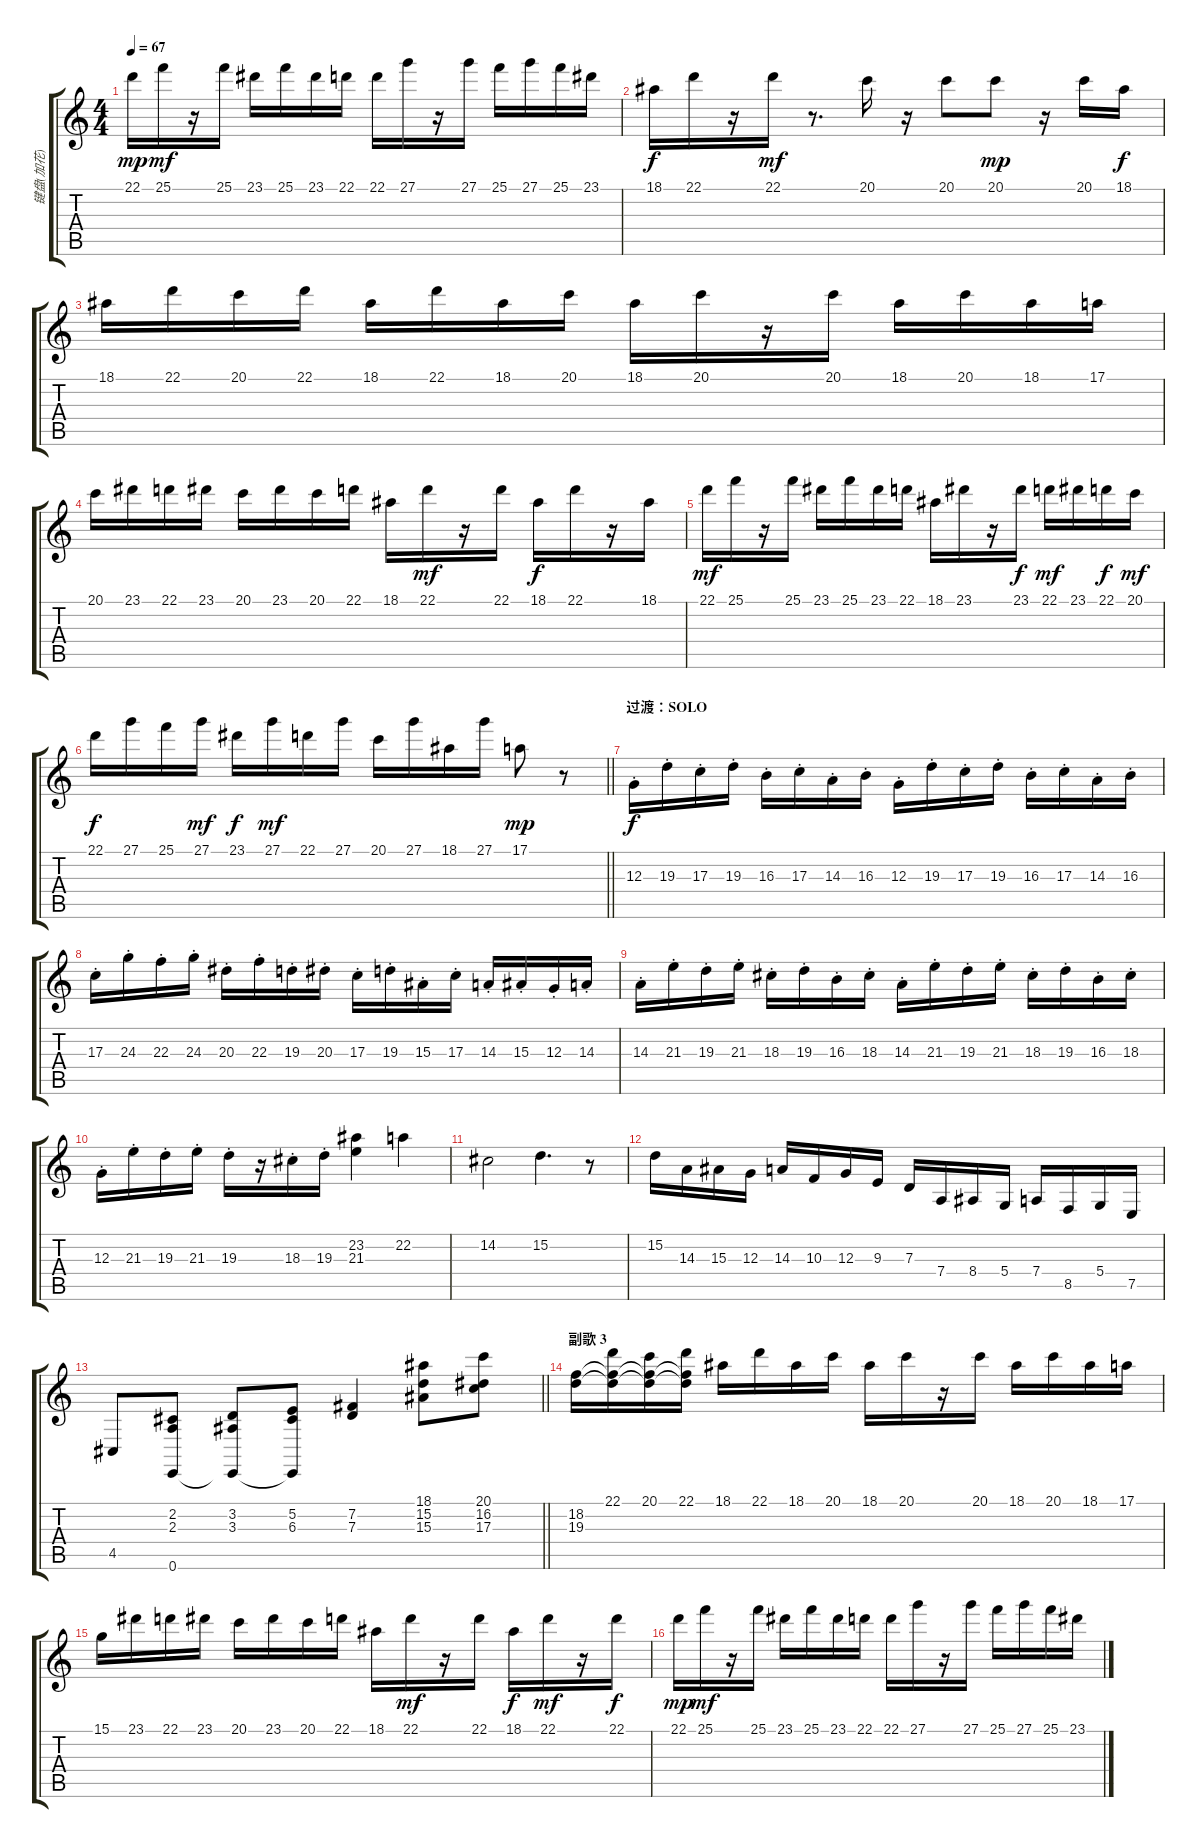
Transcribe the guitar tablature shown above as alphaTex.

\track ("键盘(加花) " "键盘(加花) ") {instrument acousticgrandpiano}
\staff {score tabs}
\tuning (E4 B3 G3 D3 A2 E2) {hide}
\ts (4 4)
\tempo 67
\clef g2
\ks c
22.1.16{dy mp} 25.1.16{dy mf} r.16 25.1.16 23.1.16 25.1.16 23.1.16 22.1.16 22.1.16 27.1.16 r.16 27.1.16 25.1.16 27.1.16 25.1.16 23.1.16 |
18.1.16{dy f} 22.1.16 r.16 22.1.16{dy mf} r.8{d} 20.1.16 r.16 20.1.8 20.1.8{dy mp} r.16 20.1.16 18.1.16{dy f} |
18.1.16 22.1.16 20.1.16 22.1.16 18.1.16 22.1.16 18.1.16 20.1.16 18.1.16 20.1.16 r.16 20.1.16 18.1.16 20.1.16 18.1.16 17.1.16 |
20.1.16 23.1.16 22.1.16 23.1.16 20.1.16 23.1.16 20.1.16 22.1.16 18.1.16 22.1.16{dy mf} r.16 22.1.16 18.1.16{dy f} 22.1.16 r.16 18.1.16 |
22.1.16{dy mf} 25.1.16 r.16 25.1.16 23.1.16 25.1.16 23.1.16 22.1.16 18.1.16 23.1.16 r.16 23.1.16{dy f} 22.1.16{dy mf} 23.1.16 22.1.16{dy f} 20.1.16{dy mf} |
\barLineRight lightlight
22.1.16{dy f} 27.1.16 25.1.16 27.1.16{dy mf} 23.1.16{dy f} 27.1.16{dy mf} 22.1.16 27.1.16 20.1.16 27.1.16 18.1.16 27.1.16 17.1.8{dy mp} r.8 |
\section ("" "过渡：SOLO")
12.3{st}.16{dy f volume 10 balance 2 instrument stringensemble1} 19.3{st}.16 17.3{st}.16 19.3{st}.16 16.3{st}.16 17.3{st}.16 14.3{st}.16 16.3{st}.16 12.3{st}.16 19.3{st}.16 17.3{st}.16 19.3{st}.16 16.3{st}.16 17.3{st}.16 14.3{st}.16 16.3{st}.16 |
17.3{st}.16 24.3{st}.16 22.3{st}.16 24.3{st}.16 20.3{st}.16 22.3{st}.16 19.3{st}.16 20.3{st}.16 17.3{st}.16 19.3{st}.16 15.3{st}.16 17.3{st}.16 14.3{st}.16 15.3{st}.16 12.3{st}.16 14.3{st}.16 |
14.3{st}.16 21.3{st}.16 19.3{st}.16 21.3{st}.16 18.3{st}.16 19.3{st}.16 16.3{st}.16 18.3{st}.16 14.3{st}.16 21.3{st}.16 19.3{st}.16 21.3{st}.16 18.3{st}.16 19.3{st}.16 16.3{st}.16 18.3{st}.16 |
12.3{st}.16 21.3{st}.16 19.3{st}.16 21.3{st}.16 19.3{st}.16 r.16 18.3{st}.16 19.3{st}.16 (23.2 21.3).4{volume 9 balance 2 instrument stringensemble2} 22.2.4 |
14.2.2 15.2.4{d} r.8 |
15.2.16{volume 12 balance 2 instrument vibraphone} 14.3.16 15.3.16 12.3.16 14.3.16 10.3.16 12.3.16 9.3.16 7.3.16 7.4.16 8.4.16 5.4.16 7.4.16 8.5.16 5.4.16 7.5.16 |
\barLineRight lightlight
4.5.8 (2.2 2.3 0.6).8 (3.2 3.3 0.6{t}).8 (5.2 6.3 0.6{t}).8 (7.2 7.3).4 (18.1 15.2 15.3).8{volume 11 balance 4 instrument acousticgrandpiano} (20.1 16.2 17.3).8 |
\section ("" "副歌 3")
(18.2 19.3).16 (22.1 18.2{t} 19.3{t}).16 (20.1 18.2{t} 19.3{t}).16 (22.1 18.2{t} 19.3{t}).16 18.1.16 22.1.16 18.1.16 20.1.16 18.1.16 20.1.16 r.16 20.1.16 18.1.16 20.1.16 18.1.16 17.1.16 |
15.1.16 23.1.16 22.1.16 23.1.16 20.1.16 23.1.16 20.1.16 22.1.16 18.1.16 22.1.16{dy mf} r.16 22.1.16 18.1.16{dy f} 22.1.16{dy mf} r.16 22.1.16{dy f} |
22.1.16{dy mp} 25.1.16{dy mf} r.16 25.1.16 23.1.16 25.1.16 23.1.16 22.1.16 22.1.16 27.1.16 r.16 27.1.16 25.1.16 27.1.16 25.1.16 23.1.16
